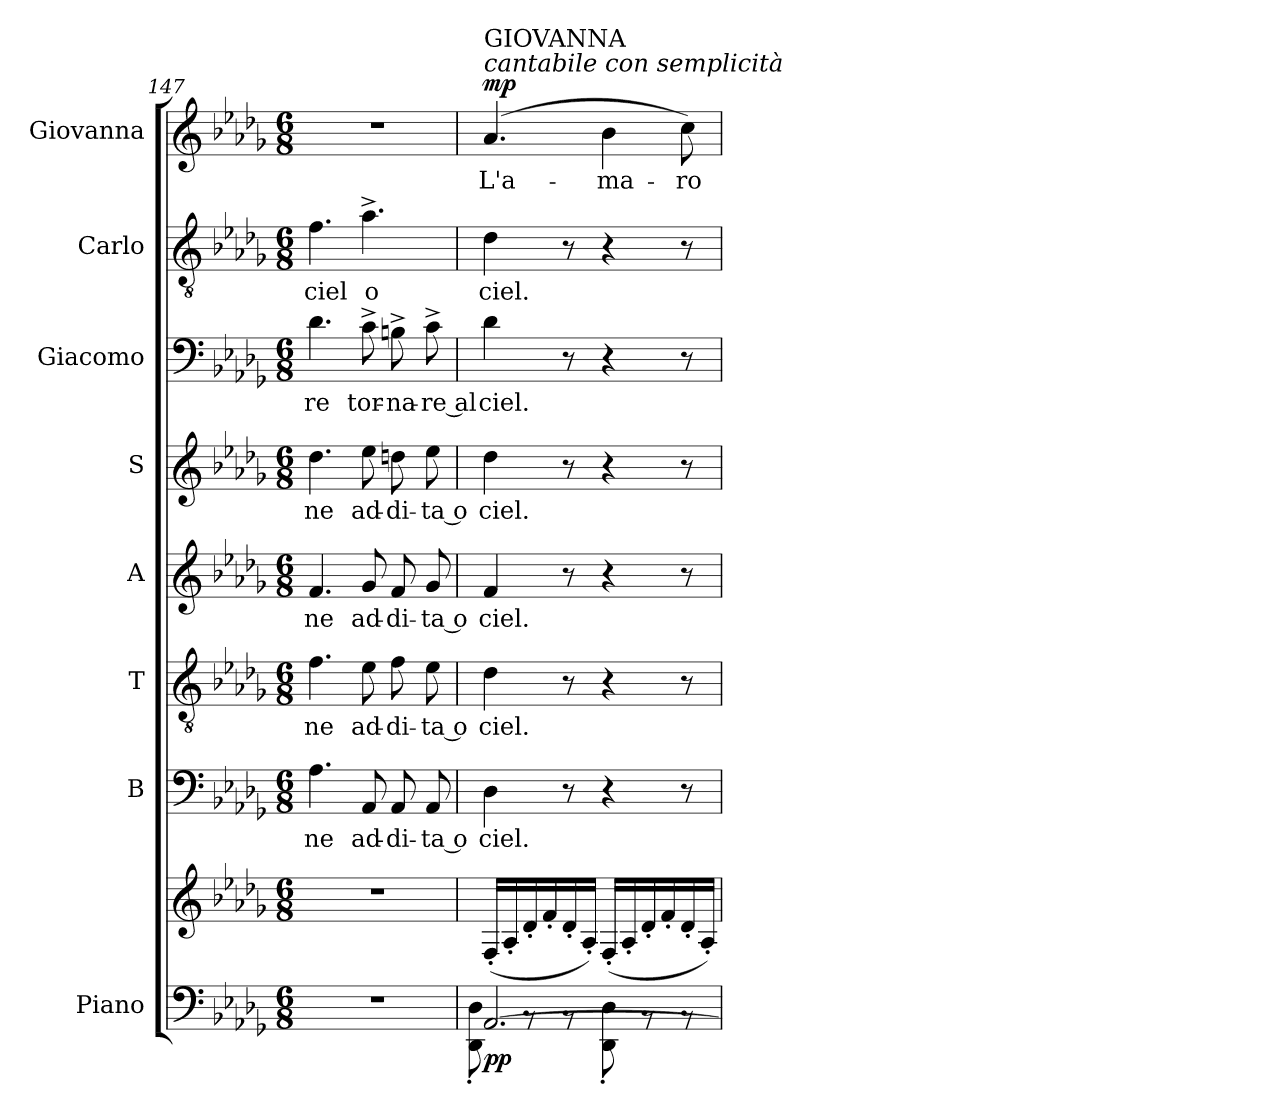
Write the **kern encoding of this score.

**kern	**kern	**dynam	**kern	**text	**kern	**text	**kern	**text	**kern	**text	**kern	**text	**kern	**text	**kern	**text	**dynam
*part8	*part8	*part8	*part7	*part7	*part6	*part6	*part5	*part5	*part4	*part4	*part3	*part3	*part2	*part2	*part1	*part1	*part1
*staff9	*staff8	*staff8/9	*staff7	*staff7	*staff6	*staff6	*staff5	*staff5	*staff4	*staff4	*staff3	*staff3	*staff2	*staff2	*staff1	*staff1	*staff1
*I"Piano	*	*	*I"B	*	*I"T	*	*I"A	*	*I"S	*	*I"Giacomo	*	*I"Carlo	*	*I"Giovanna	*	*
*I'Pno	*	*	*I'B	*	*I'T	*	*I'A	*	*I'S	*	*	*	*	*	*	*	*
*clefF4	*clefG2	*	*clefF4	*	*clefGv2	*	*clefG2	*	*clefG2	*	*clefF4	*	*clefGv2	*	*clefG2	*	*
*k[b-e-a-d-g-]	*k[b-e-a-d-g-]	*	*k[b-e-a-d-g-]	*	*k[b-e-a-d-g-]	*	*k[b-e-a-d-g-]	*	*k[b-e-a-d-g-]	*	*k[b-e-a-d-g-]	*	*k[b-e-a-d-g-]	*	*k[b-e-a-d-g-]	*	*
*M6/8	*M6/8	*	*M6/8	*	*M6/8	*	*M6/8	*	*M6/8	*	*M6/8	*	*M6/8	*	*M6/8	*	*
=147	=147	=147	=147	=147	=147	=147	=147	=147	=147	=147	=147	=147	=147	=147	=147	=147	=147
!	!	!	!	!LO:LY:b	!	!LO:LY:b	!	!LO:LY:b	!	!LO:LY:b	!	!LO:LY:b	!	!LO:LY:b	!	!	!
2.r	2.r	.	4.A-\	ne	4.f\	ne	4.f/	ne	4.dd-\	ne	4.d-\	-re	4.f\	ciel	2.r	.	.
!	!	!	!	!LO:LY:b	!	!LO:LY:b	!	!LO:LY:b	!	!LO:LY:b	!	!LO:LY:b	!	!LO:LY:b	!	!	!
.	.	.	8AA-/	ad-	8e-\	ad-	8g-/	ad-	8ee-\	ad-	8c^\	tor-	4.a-^\	o	.	.	.
!	!	!	!	!LO:LY:b	!	!LO:LY:b	!	!LO:LY:b	!	!LO:LY:b	!	!LO:LY:b	!	!	!	!	!
.	.	.	8AA-/	-di-	8f\	-di-	8f/	-di-	8ddn\	-di-	8Bn^\	-na-	.	.	.	.	.
!	!	!	!	!LO:LY:b	!	!LO:LY:b	!	!LO:LY:b	!	!LO:LY:b	!	!LO:LY:b	!	!	!	!	!
.	.	.	8AA-/	-ta o	8e-\	-ta o	8g-/	-ta o	8ee-\	-ta o	8c^\	-re al	.	.	.	.	.
=148	=148	=148	=148	=148	=148	=148	=148	=148	=148	=148	=148	=148	=148	=148	=148	=148	=148
*^	*	*	*	*	*	*	*	*	*	*	*	*	*	*	*	*	*
!	!	!	!	!	!	!	!	!	!	!	!	!	!	!	!	!LO:TX:a:i:t=cantabile con semplicità	!	!
!	!	!	!	!	!	!	!	!	!	!	!	!	!	!	!	!LO:TX:a:t=GIOVANNA	!	!
!	!	!	!LO:DY:b=2	!	!LO:LY:b	!	!LO:LY:b	!	!LO:LY:b	!	!LO:LY:b	!	!LO:LY:b	!	!LO:LY:b	!	!LO:LY:b	!
!	!	!	!LO:DY:n=1:b	!	!	!	!	!	!	!	!	!	!	!	!	!	!	!LO:DY:a
[2.AA-/	8DD-\' 8D-\'	(16F'/LL	p p	4D-\	ciel.	4d-\	ciel.	4f/	ciel.	4dd-\	ciel.	4d-\	ciel.	4d-\	ciel.	(4.a-/	L'a-	mp
.	.	16A-'/	.	.	.	.	.	.	.	.	.	.	.	.	.	.	.	.
.	8rBB	16d-'/	.	.	.	.	.	.	.	.	.	.	.	.	.	.	.	.
.	.	16f'/	.	.	.	.	.	.	.	.	.	.	.	.	.	.	.	.
.	8rBB	16d-'/	.	8r	.	8r	.	8r	.	8r	.	8r	.	8r	.	.	.	.
.	.	16A-'/JJ)	.	.	.	.	.	.	.	.	.	.	.	.	.	.	.	.
!	!	!	!	!	!	!	!	!	!	!	!	!	!	!	!	!	!LO:LY:b	!
.	8DD-\' 8D-\'	(16F'/LL	.	4r	.	4r	.	4r	.	4r	.	4r	.	4r	.	4b-\	-ma-	.
.	.	16A-'/	.	.	.	.	.	.	.	.	.	.	.	.	.	.	.	.
.	8rBB	16d-'/	.	.	.	.	.	.	.	.	.	.	.	.	.	.	.	.
.	.	16f'/	.	.	.	.	.	.	.	.	.	.	.	.	.	.	.	.
!	!	!	!	!	!	!	!	!	!	!	!	!	!	!	!	!	!LO:LY:b	!
.	8rBB	16d-'/	.	8r	.	8r	.	8r	.	8r	.	8r	.	8r	.	8cc\)	-ro	.
.	.	16A-'/JJ)	.	.	.	.	.	.	.	.	.	.	.	.	.	.	.	.
*v	*v	*	*	*	*	*	*	*	*	*	*	*	*	*	*	*	*	*
=	=	=	=	=	=	=	=	=	=	=	=	=	=	=	=	=	=
*-	*-	*-	*-	*-	*-	*-	*-	*-	*-	*-	*-	*-	*-	*-	*-	*-	*-
